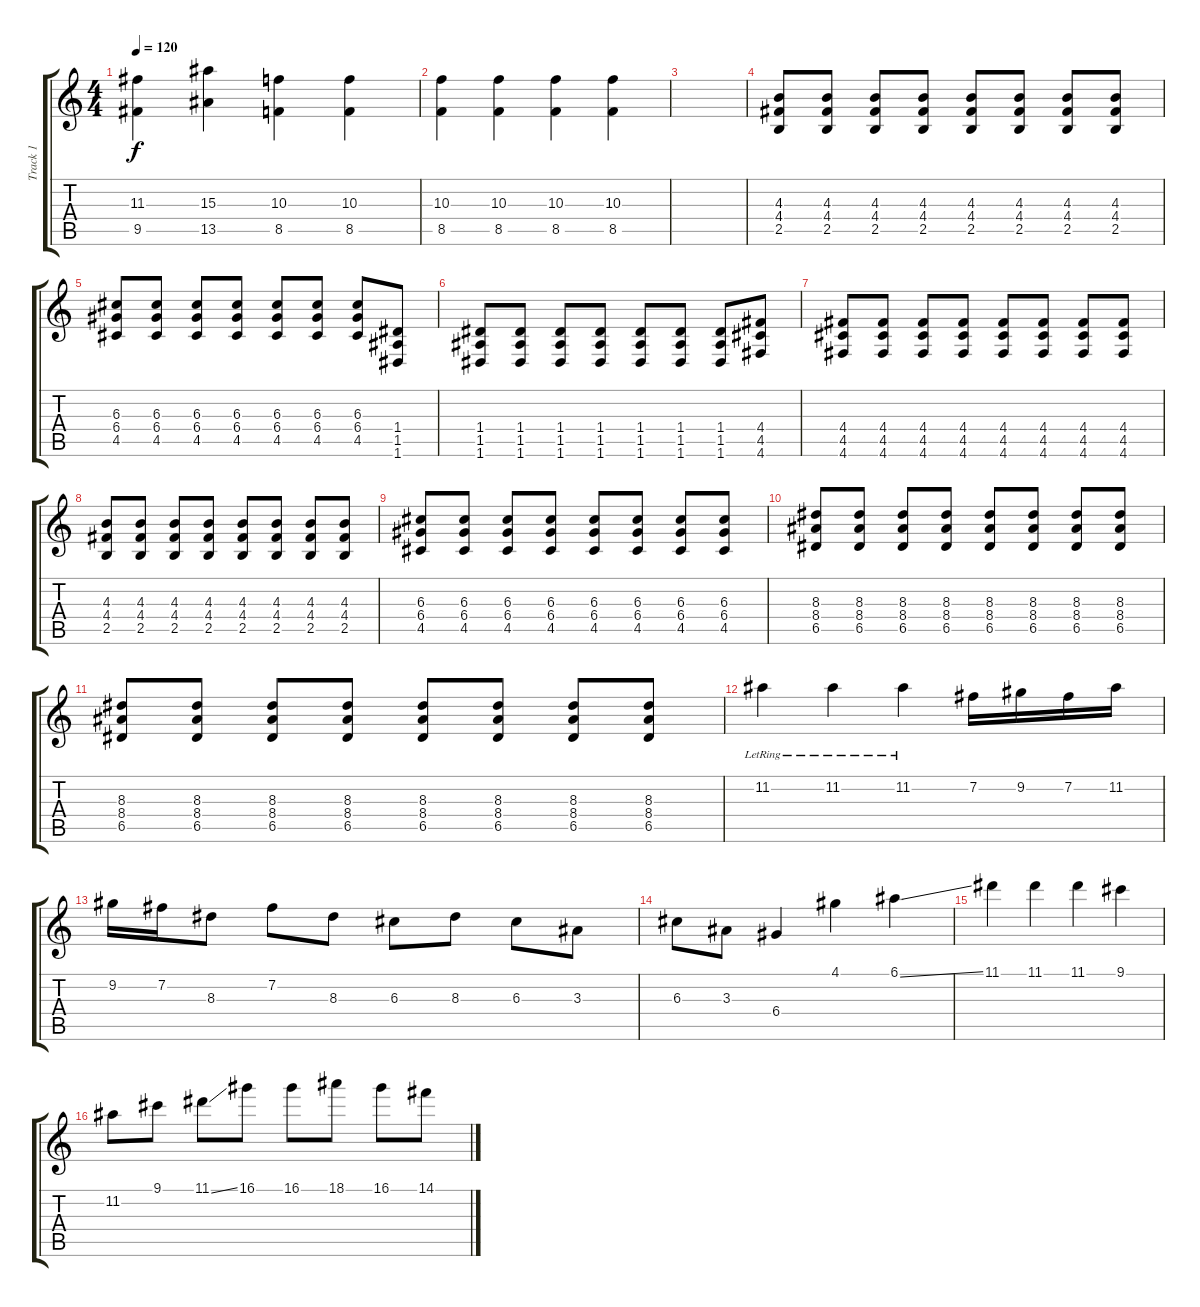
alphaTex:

\track ("Track 1" "Track 1") {instrument overdrivenguitar}
\staff {score tabs}
\tuning (E4 B3 G3 D3 A2 D2) {hide}
\ts (4 4)
\tempo 120
\clef g2
\ks c
(11.3 9.5).4{dy f} (15.3 13.5).4 (10.3 8.5).4 (10.3 8.5).4 |
(10.3 8.5).4 (10.3 8.5).4 (10.3 8.5).4 (10.3 8.5).4 |
|
(4.3 4.4 2.5).8 (4.3 4.4 2.5).8 (4.3 4.4 2.5).8 (4.3 4.4 2.5).8 (4.3 4.4 2.5).8 (4.3 4.4 2.5).8 (4.3 4.4 2.5).8 (4.3 4.4 2.5).8 |
(6.3 6.4 4.5).8 (6.3 6.4 4.5).8 (6.3 6.4 4.5).8 (6.3 6.4 4.5).8 (6.3 6.4 4.5).8 (6.3 6.4 4.5).8 (6.3 6.4 4.5).8 (1.4 1.5 1.6).8 |
(1.4 1.5 1.6).8 (1.4 1.5 1.6).8 (1.4 1.5 1.6).8 (1.4 1.5 1.6).8 (1.4 1.5 1.6).8 (1.4 1.5 1.6).8 (1.4 1.5 1.6).8 (4.4 4.5 4.6).8 |
(4.4 4.5 4.6).8 (4.4 4.5 4.6).8 (4.4 4.5 4.6).8 (4.4 4.5 4.6).8 (4.4 4.5 4.6).8 (4.4 4.5 4.6).8 (4.4 4.5 4.6).8 (4.4 4.5 4.6).8 |
(4.3 4.4 2.5).8 (4.3 4.4 2.5).8 (4.3 4.4 2.5).8 (4.3 4.4 2.5).8 (4.3 4.4 2.5).8 (4.3 4.4 2.5).8 (4.3 4.4 2.5).8 (4.3 4.4 2.5).8 |
(6.3 6.4 4.5).8 (6.3 6.4 4.5).8 (6.3 6.4 4.5).8 (6.3 6.4 4.5).8 (6.3 6.4 4.5).8 (6.3 6.4 4.5).8 (6.3 6.4 4.5).8 (6.3 6.4 4.5).8 |
(8.3 8.4 6.5).8 (8.3 8.4 6.5).8 (8.3 8.4 6.5).8 (8.3 8.4 6.5).8 (8.3 8.4 6.5).8 (8.3 8.4 6.5).8 (8.3 8.4 6.5).8 (8.3 8.4 6.5).8 |
(8.3 8.4 6.5).8 (8.3 8.4 6.5).8 (8.3 8.4 6.5).8 (8.3 8.4 6.5).8 (8.3 8.4 6.5).8 (8.3 8.4 6.5).8 (8.3 8.4 6.5).8 (8.3 8.4 6.5).8 |
11.2{lr}.4 11.2{lr}.4 11.2{lr}.4 7.2.16 9.2.16 7.2.16 11.2.16 |
9.2.16 7.2.16 8.3.8 7.2.8 8.3.8 6.3.8 8.3.8 6.3.8 3.3.8 |
6.3.8 3.3.8 6.4.4 4.1.4 6.1{ss}.4 |
11.1.4 11.1.4 11.1.4 9.1.4 |
11.2.8 9.1.8 11.1{ss}.8 16.1.8 16.1.8 18.1.8 16.1.8 14.1.8
